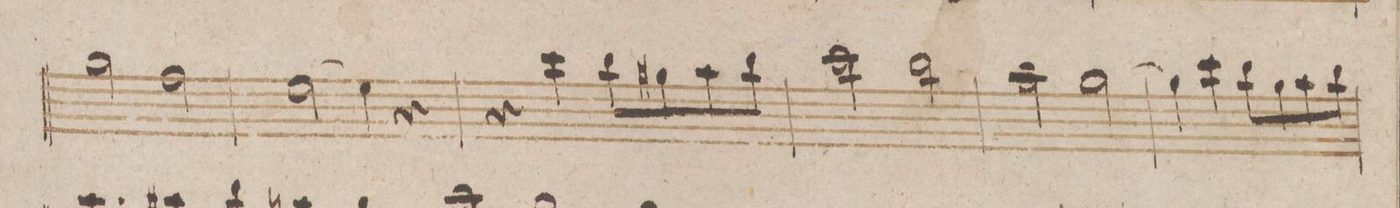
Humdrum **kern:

**kern	**dynam
*I"Clarinetto 1mo in B.	*
*clefG2	*
*k[b-]	*
*met(c)	*
*M4/4	*
2ff\	.
2ee\	.
=243	=243
[2dd\	.
4dd\]	.
4r	.
=244	=244
4r	.
4bb-\	.
8aa\L	.
8ff#X\	.
8gg\	.
8aa\J	.
=245	=245
2bb-\	.
2aa\	.
=246	=246
2gg\	.
[2ff\	.
=247	=247
4ff\]	.
4bb-\	.
8aa\L	.
8ff\	.
8gg\	.
8aa\J	.
=248	=248
*-	*-
